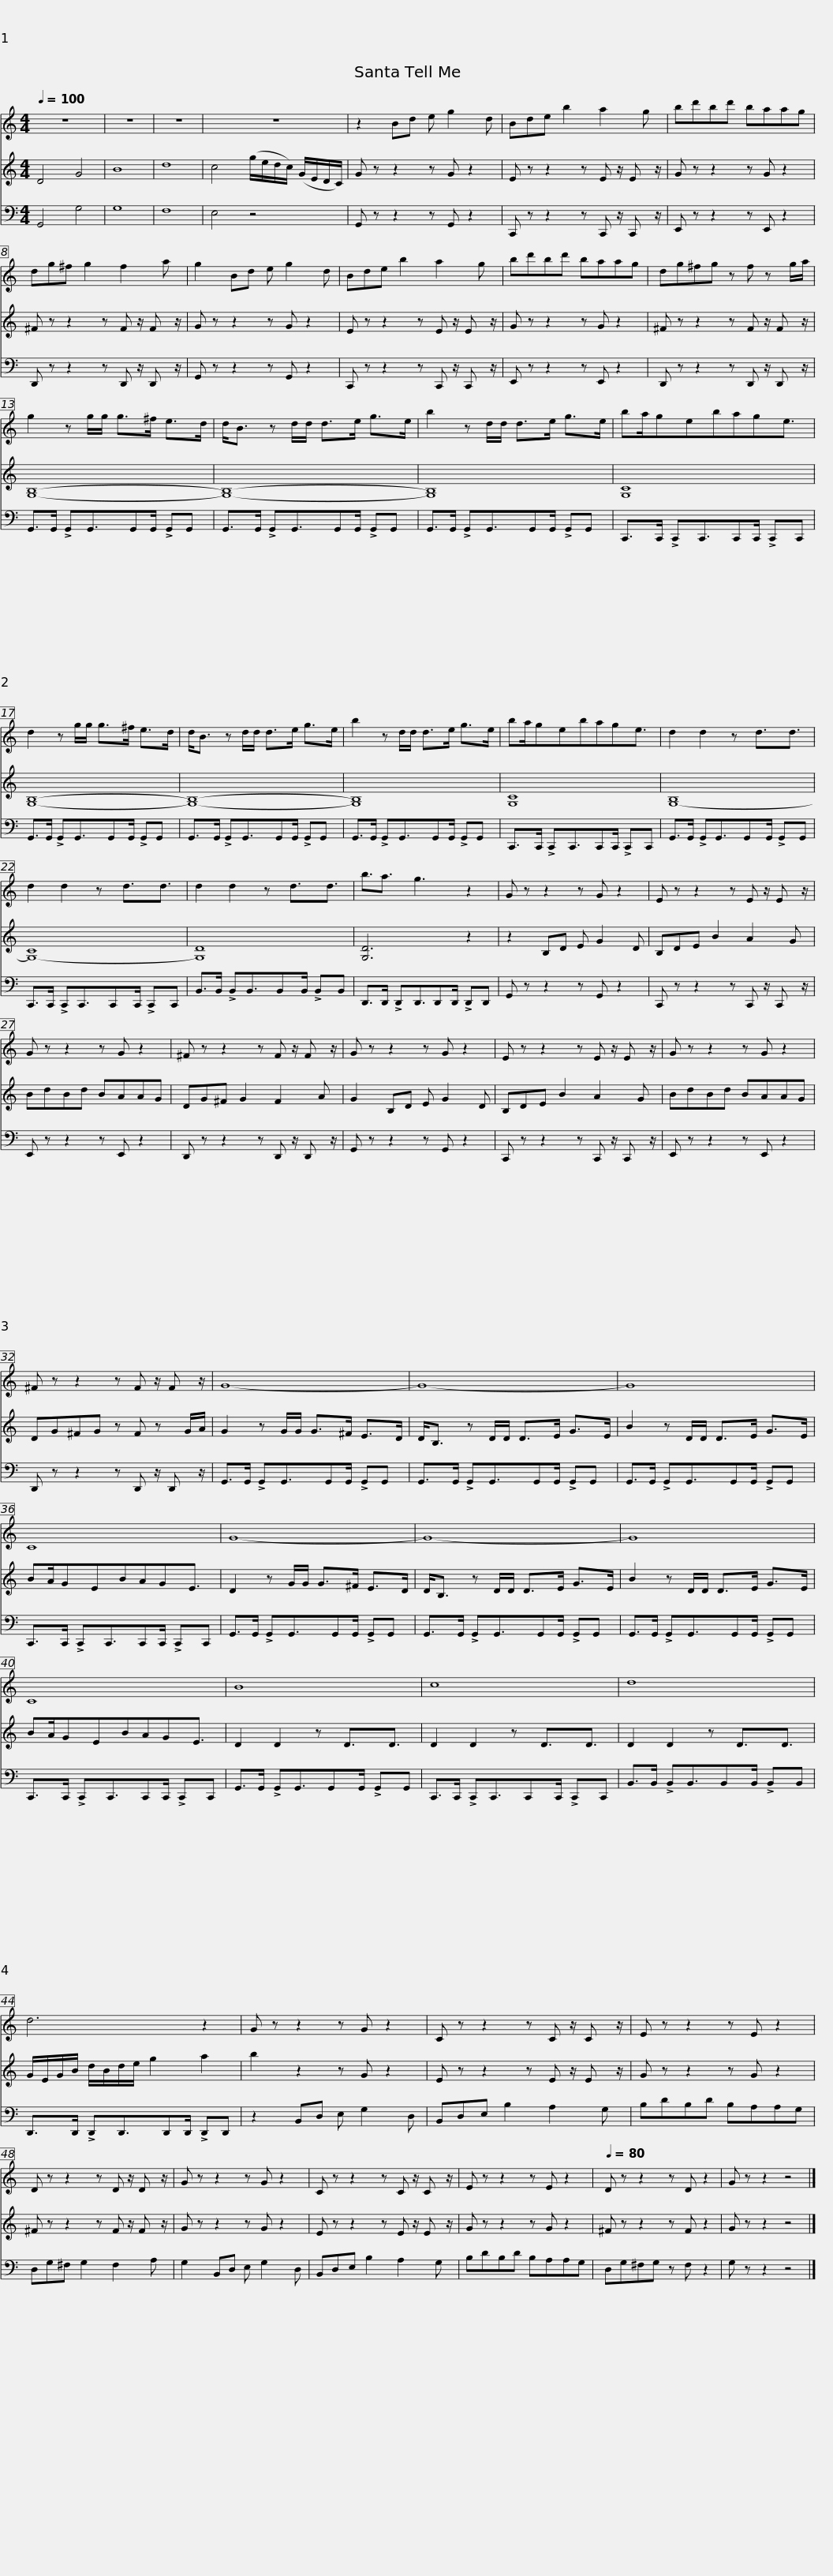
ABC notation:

X:1
%%score 1 2 3
L:1/8
Q:1/4=100
M:4/4
I:linebreak $
K:C
V:1 treble
V:2 treble
V:3 bass
V:1
 z8 | z8 | z8 | z8 | z2 Bd e g2 d | %5
 Bde b2 a2 g |$ bd'bd' baag | dg^f g2 f2 a | g2 Bd e g2 d | Bde b2 a2 g |$ %10
 bd'bd' baag | dg^fg z f z g/a/ | g2 z g/g/ g>^f e>d |$ d<B z d/d/ d>e g>e | b2 z d/d/ d>e g>e | %15
 ba/gebage3/2 |$ d2 z g/g/ g>^f e>d | d<B z d/d/ d>e g>e | b2 z d/d/ d>e g>e |$ ba/gebage3/2 | %20
 d2 d2 z d3/2d3/2 | d2 d2 z d3/2d3/2 |$ d2 d2 z d3/2d3/2 | b3/2a3/2 g3 z2 | G z z2 z G z2 | %25
 E z z2 z E z/ E z/ |$ G z z2 z G z2 | ^F z z2 z F z/ F z/ | G z z2 z G z2 | E z z2 z E z/ E z/ |$ %30
 G z z2 z G z2 | ^F z z2 z F z/ F z/ | G8- | G8- |$ G8 | %35
 C8 | G8- |$ G8- | G8 | C8 |$ %40
 B8 | c8 | d8 |$ d6 z2 | G z z2 z G z2 | %45
 C z z2 z C z/ C z/ | E z z2 z E z2 |$ D z z2 z D z/ D z/ | G z z2 z G z2 | C z z2 z C z/ C z/ | %50
 E z z2 z E z2 |$[Q:1/4=80] D z z2 z D z2 | G z z2 z4 |] %53
V:2
 D4 G4 | B8 | d8 | c4 (g/e/d/c/) (G/E/D/C/) | G z z2 z G z2 | %5
 E z z2 z E z/ E z/ |$ G z z2 z G z2 | ^F z z2 z F z/ F z/ | G z z2 z G z2 | E z z2 z E z/ E z/ |$ %10
 G z z2 z G z2 | ^F z z2 z F z/ F z/ | [G,B,]8- |$ [G,B,]8- | [G,B,]8 | %15
 [G,C]8 |$ [G,B,]8- | [G,B,]8- | [G,B,]8 |$ [G,C]8 | %20
 [G,-B,]8 | [G,-C]8 |$ [G,D]8 | [G,D]6 z2 | z2 B,D E G2 D | %25
 B,DE B2 A2 G |$ BdBd BAAG | DG^F G2 F2 A | G2 B,D E G2 D | B,DE B2 A2 G |$ %30
 BdBd BAAG | DG^FG z F z G/A/ | G2 z G/G/ G>^F E>D | D<B, z D/D/ D>E G>E |$ B2 z D/D/ D>E G>E | %35
 BA/GEBAGE3/2 | D2 z G/G/ G>^F E>D |$ D<B, z D/D/ D>E G>E | B2 z D/D/ D>E G>E | BA/GEBAGE3/2 |$ %40
 D2 D2 z D3/2D3/2 | D2 D2 z D3/2D3/2 | D2 D2 z D3/2D3/2 |$ G/E/G/B/ d/B/d/e/ g2 a2 | b2 z2 z G z2 | %45
 E z z2 z E z/ E z/ | G z z2 z G z2 |$ ^F z z2 z F z/ F z/ | G z z2 z G z2 | E z z2 z E z/ E z/ | %50
 G z z2 z G z2 |$ ^F z z2 z F z2 | G z z2 z4 |] %53
V:3
 G,,4 G,4 | G,8 | F,8 | E,4 z4 | G,, z z2 z G,, z2 | %5
 C,, z z2 z C,, z/ C,, z/ |$ E,, z z2 z E,, z2 | D,, z z2 z D,, z/ D,, z/ | G,, z z2 z G,, z2 | C,, z z2 z C,, z/ C,, z/ |$ %10
 E,, z z2 z E,, z2 | D,, z z2 z D,, z/ D,, z/ | G,,>G,, !>!G,,G,,3/2G,,G,,/ !>!G,,G,, |$ G,,>G,, !>!G,,G,,3/2G,,G,,/ !>!G,,G,, | G,,>G,, !>!G,,G,,3/2G,,G,,/ !>!G,,G,, | %15
 C,,>C,, !>!C,,C,,3/2C,,C,,/ !>!C,,C,, |$ G,,>G,, !>!G,,G,,3/2G,,G,,/ !>!G,,G,, | G,,>G,, !>!G,,G,,3/2G,,G,,/ !>!G,,G,, | G,,>G,, !>!G,,G,,3/2G,,G,,/ !>!G,,G,, |$ C,,>C,, !>!C,,C,,3/2C,,C,,/ !>!C,,C,, | %20
 G,,>G,, !>!G,,G,,3/2G,,G,,/ !>!G,,G,, | C,,>C,, !>!C,,C,,3/2C,,C,,/ !>!C,,C,, |$ B,,>B,, !>!B,,B,,3/2B,,B,,/ !>!B,,B,, | D,,>D,, !>!D,,D,,3/2D,,D,,/ !>!D,,D,, | G,, z z2 z G,, z2 | %25
 C,, z z2 z C,, z/ C,, z/ |$ E,, z z2 z E,, z2 | D,, z z2 z D,, z/ D,, z/ | G,, z z2 z G,, z2 | C,, z z2 z C,, z/ C,, z/ |$ %30
 E,, z z2 z E,, z2 | D,, z z2 z D,, z/ D,, z/ | G,,>G,, !>!G,,G,,3/2G,,G,,/ !>!G,,G,, | G,,>G,, !>!G,,G,,3/2G,,G,,/ !>!G,,G,, |$ G,,>G,, !>!G,,G,,3/2G,,G,,/ !>!G,,G,, | %35
 C,,>C,, !>!C,,C,,3/2C,,C,,/ !>!C,,C,, | G,,>G,, !>!G,,G,,3/2G,,G,,/ !>!G,,G,, |$ G,,>G,, !>!G,,G,,3/2G,,G,,/ !>!G,,G,, | G,,>G,, !>!G,,G,,3/2G,,G,,/ !>!G,,G,, | C,,>C,, !>!C,,C,,3/2C,,C,,/ !>!C,,C,, |$ %40
 G,,>G,, !>!G,,G,,3/2G,,G,,/ !>!G,,G,, | C,,>C,, !>!C,,C,,3/2C,,C,,/ !>!C,,C,, | B,,>B,, !>!B,,B,,3/2B,,B,,/ !>!B,,B,, |$ D,,>D,, !>!D,,D,,3/2D,,D,,/ !>!D,,D,, | z2 B,,D, E, G,2 D, | %45
 B,,D,E, B,2 A,2 G, | B,DB,D B,A,A,G, |$ D,G,^F, G,2 F,2 A, | G,2 B,,D, E, G,2 D, | B,,D,E, B,2 A,2 G, | %50
 B,DB,D B,A,A,G, |$ D,G,^F,G, z F, z2 | G, z z2 z4 |] %53
